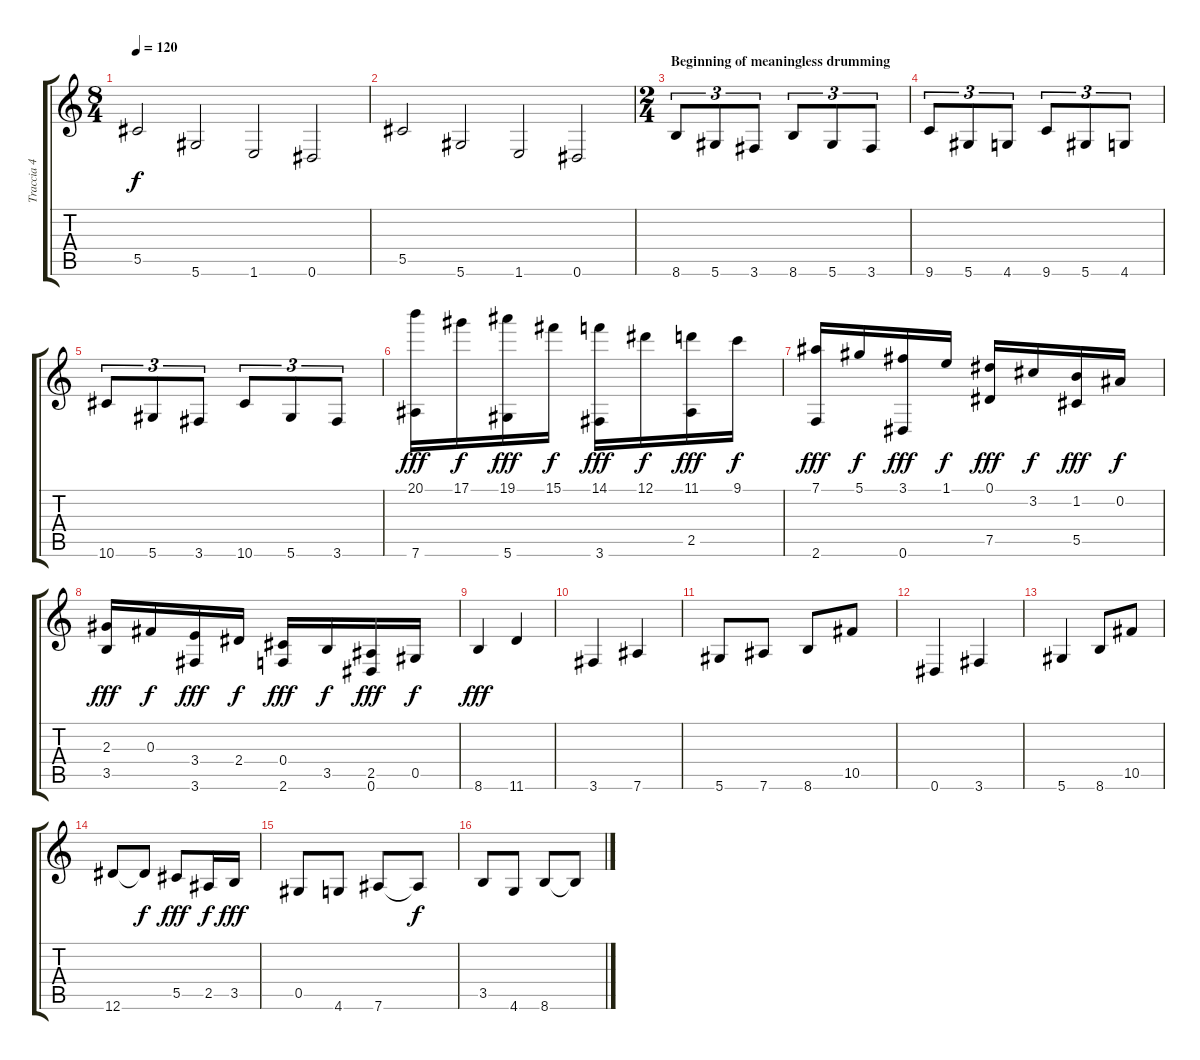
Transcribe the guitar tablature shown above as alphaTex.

\track ("Traccia 4" "Traccia 4") {instrument acousticguitarnylon}
\staff {score tabs}
\tuning (Eb4 Bb3 Gb3 Db3 Ab2 Eb2) {hide}
\ts (8 4)
\tempo 120
\clef g2
\ks c
5.5.2{dy f} 5.6.2 1.6.2 0.6.2 |
5.5.2 5.6.2 1.6.2 0.6.2 |
\ts (2 4)
\section ("" "Beginning of meaningless drumming")
8.6.8{tu (3 2)} 5.6.8{tu (3 2)} 3.6.8{tu (3 2)} 8.6.8{tu (3 2)} 5.6.8{tu (3 2)} 3.6.8{tu (3 2)} |
9.6.8{tu (3 2)} 5.6.8{tu (3 2)} 4.6.8{tu (3 2)} 9.6.8{tu (3 2)} 5.6.8{tu (3 2)} 4.6.8{tu (3 2)} |
10.6.8{tu (3 2)} 5.6.8{tu (3 2)} 3.6.8{tu (3 2)} 10.6.8{tu (3 2)} 5.6.8{tu (3 2)} 3.6.8{tu (3 2)} |
(20.1 7.6).16{dy fff} 17.1.16{dy f} (19.1 5.6).16{dy fff} 15.1.16{dy f} (14.1 3.6).16{dy fff} 12.1.16{dy f} (11.1 2.5).16{dy fff} 9.1.16{dy f} |
(7.1 2.6).16{dy fff} 5.1.16{dy f} (3.1 0.6).16{dy fff} 1.1.16{dy f} (0.1 7.5).16{dy fff} 3.2.16{dy f} (1.2 5.5).16{dy fff} 0.2.16{dy f} |
(2.3 3.5).16{dy fff} 0.3.16{dy f} (3.4 3.6).16{dy fff} 2.4.16{dy f} (0.4 2.6).16{dy fff} 3.5.16{dy f} (2.5 0.6).16{dy fff} 0.5.16{dy f} |
8.6.4{dy fff volume 16} 11.6.4 |
3.6.4 7.6.4 |
5.6.8 7.6.8 8.6.8 10.5.8 |
0.6.4 3.6.4 |
5.6.4 8.6.8 10.5.8 |
12.6.8 12.6{t}.8{dy f} 5.5.8{dy fff} 2.5.16{dy f} 3.5.16{dy fff} |
0.5.8 4.6.8 7.6.8 7.6{t}.8{dy f} |
3.5.8 4.6.8 8.6.8 8.6{t}.8
